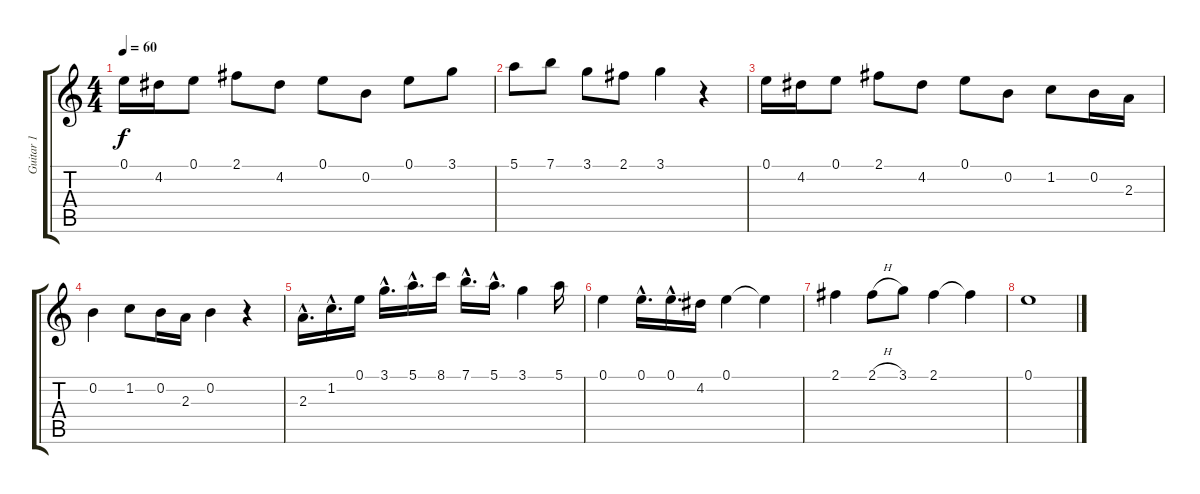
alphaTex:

\track ("Guitar 1" "Guitar 1") {instrument acousticguitarsteel}
\staff {score tabs}
\tuning (E4 B3 G3 D3 A2 E2) {hide}
\ts (4 4)
\tempo 60
\clef g2
\ks c
0.1.16{dy f} 4.2.16 0.1.8 2.1.8 4.2.8 0.1.8 0.2.8 0.1.8 3.1.8 |
5.1.8 7.1.8 3.1.8 2.1.8 3.1.4 r.4 |
0.1.16 4.2.16 0.1.8 2.1.8 4.2.8 0.1.8 0.2.8 1.2.8 0.2.16 2.3.16 |
0.2.4 1.2.8 0.2.16 2.3.16 0.2.4 r.4 |
2.3{hac}.16{d} 1.2{hac}.16{d} 0.1.16 3.1{hac}.16{d} 5.1{hac}.16{d} 8.1.16 7.1{hac}.16{d} 5.1{hac}.16{d} 3.1.4 5.1.16 |
0.1.4 0.1{hac}.16{d} 0.1{hac}.16{d} 4.2.16 0.1.4 0.1{t}.4 |
2.1.4 2.1{h}.8 3.1.8 2.1.4 2.1{t}.4 |
0.1.1
